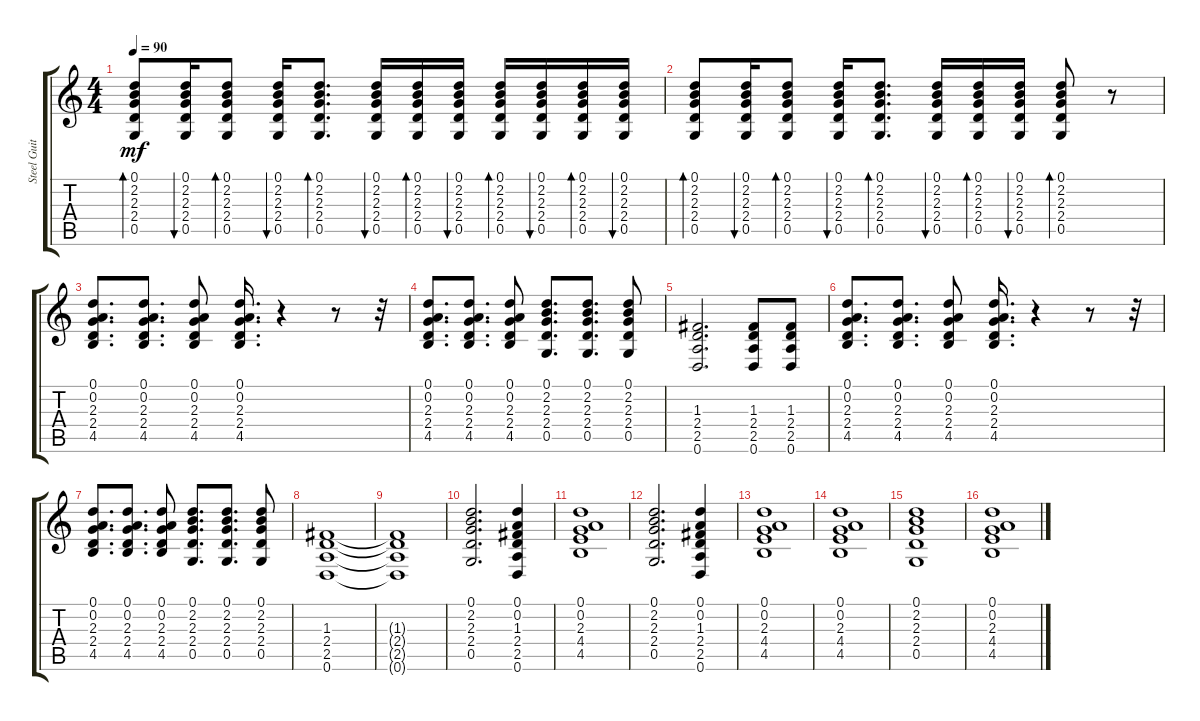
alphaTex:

\track ("Steel Guitar" "Steel Guit") {instrument acousticguitarsteel}
\staff {score tabs}
\tuning (D4 A3 F3 C3 G2 D2) {hide}
\ts (4 4)
\tempo 90
\clef g2
\ks c
(0.1 2.2 2.3 2.4 0.5).8{bd 30 dy mf} (0.1 2.2 2.3 2.4 0.5).16{bu 30} (0.1 2.2 2.3 2.4 0.5).8{bd 30} (0.1 2.2 2.3 2.4 0.5).16{bu 30} (0.1 2.2 2.3 2.4 0.5).8{d bd 30} (0.1 2.2 2.3 2.4 0.5).16{bu 30} (0.1 2.2 2.3 2.4 0.5).16{bd 30} (0.1 2.2 2.3 2.4 0.5).16{bu 30} (0.1 2.2 2.3 2.4 0.5).16{bd 30} (0.1 2.2 2.3 2.4 0.5).16{bu 30} (0.1 2.2 2.3 2.4 0.5).16{bd 30} (0.1 2.2 2.3 2.4 0.5).16{bu 30} |
(0.1 2.2 2.3 2.4 0.5).8{bd 30} (0.1 2.2 2.3 2.4 0.5).16{bu 30} (0.1 2.2 2.3 2.4 0.5).8{bd 30} (0.1 2.2 2.3 2.4 0.5).16{bu 30} (0.1 2.2 2.3 2.4 0.5).8{d bd 30} (0.1 2.2 2.3 2.4 0.5).16{bu 30} (0.1 2.2 2.3 2.4 0.5).16{bd 30} (0.1 2.2 2.3 2.4 0.5).16{bu 30} (0.1 2.2 2.3 2.4 0.5).8{bd 30} r.8 |
(0.1 0.2 2.3 2.4 4.5).8{d} (0.1 0.2 2.3 2.4 4.5).8{d} (0.1 0.2 2.3 2.4 4.5).8 (0.1 0.2 2.3 2.4 4.5).16{d} r.4 r.8 r.32 |
(0.1 0.2 2.3 2.4 4.5).8{d} (0.1 0.2 2.3 2.4 4.5).8{d} (0.1 0.2 2.3 2.4 4.5).8 (0.1 2.2 2.3 2.4 0.5).8{d} (0.1 2.2 2.3 2.4 0.5).8{d} (0.1 2.2 2.3 2.4 0.5).8 |
(1.3 2.4 2.5 0.6).2{d} (1.3 2.4 2.5 0.6).8 (1.3 2.4 2.5 0.6).8 |
(0.1 0.2 2.3 2.4 4.5).8{d} (0.1 0.2 2.3 2.4 4.5).8{d} (0.1 0.2 2.3 2.4 4.5).8 (0.1 0.2 2.3 2.4 4.5).16{d} r.4 r.8 r.32 |
(0.1 0.2 2.3 2.4 4.5).8{d} (0.1 0.2 2.3 2.4 4.5).8{d} (0.1 0.2 2.3 2.4 4.5).8 (0.1 2.2 2.3 2.4 0.5).8{d} (0.1 2.2 2.3 2.4 0.5).8{d} (0.1 2.2 2.3 2.4 0.5).8 |
(1.3 2.4 2.5 0.6).1 |
(1.3{t} 2.4{t} 2.5{t} 0.6{t}).1 |
(0.1 2.2 2.3 2.4 0.5).2{d} (0.1 0.2 1.3 2.4 2.5 0.6).4 |
(0.1 0.2 2.3 4.4 4.5).1 |
(0.1 2.2 2.3 2.4 0.5).2{d} (0.1 0.2 1.3 2.4 2.5 0.6).4 |
(0.1 0.2 2.3 4.4 4.5).1 |
(0.1 0.2 2.3 4.4 4.5).1 |
(0.1 2.2 2.3 2.4 0.5).1 |
(0.1 0.2 2.3 4.4 4.5).1
